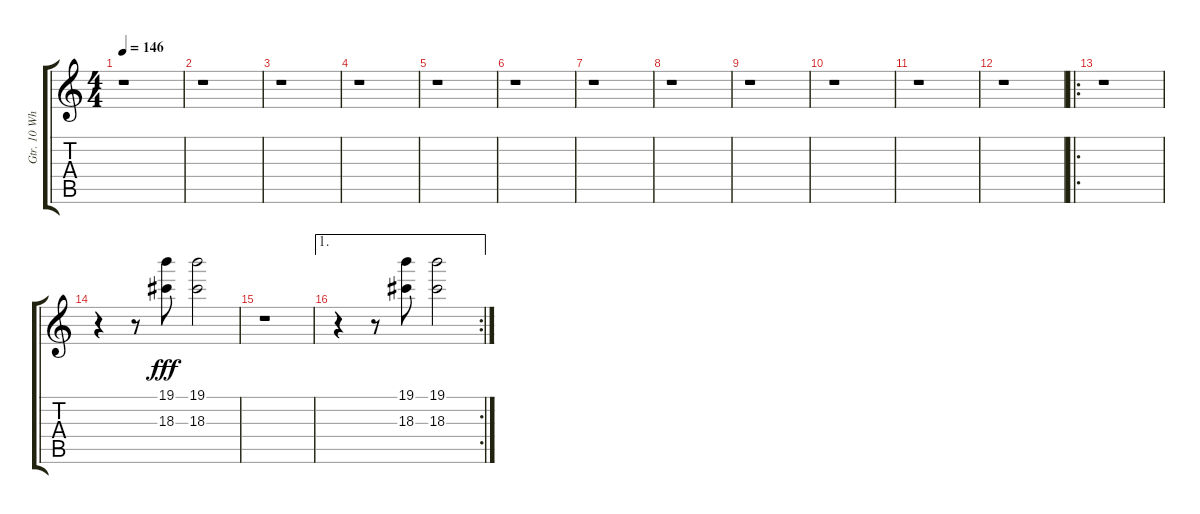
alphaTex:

\track ("Gtr. 10 Whammy" "Gtr. 10 Wh") {instrument distortionguitar}
\staff {score tabs}
\tuning (E4 B3 G3 D3 A2 E2) {hide}
\ts (4 4)
\tempo 146
\clef g2
\ks c
r.1{dy fff} |
r.1 |
r.1 |
r.1 |
r.1 |
r.1 |
r.1 |
r.1 |
r.1 |
r.1 |
r.1 |
r.1 |
\ro
r.1 |
r.4 r.8 (19.1 18.3).8 (19.1 18.3).2 |
r.1 |
\ae 1
\rc 2
r.4 r.8 (19.1 18.3).8 (19.1 18.3).2
